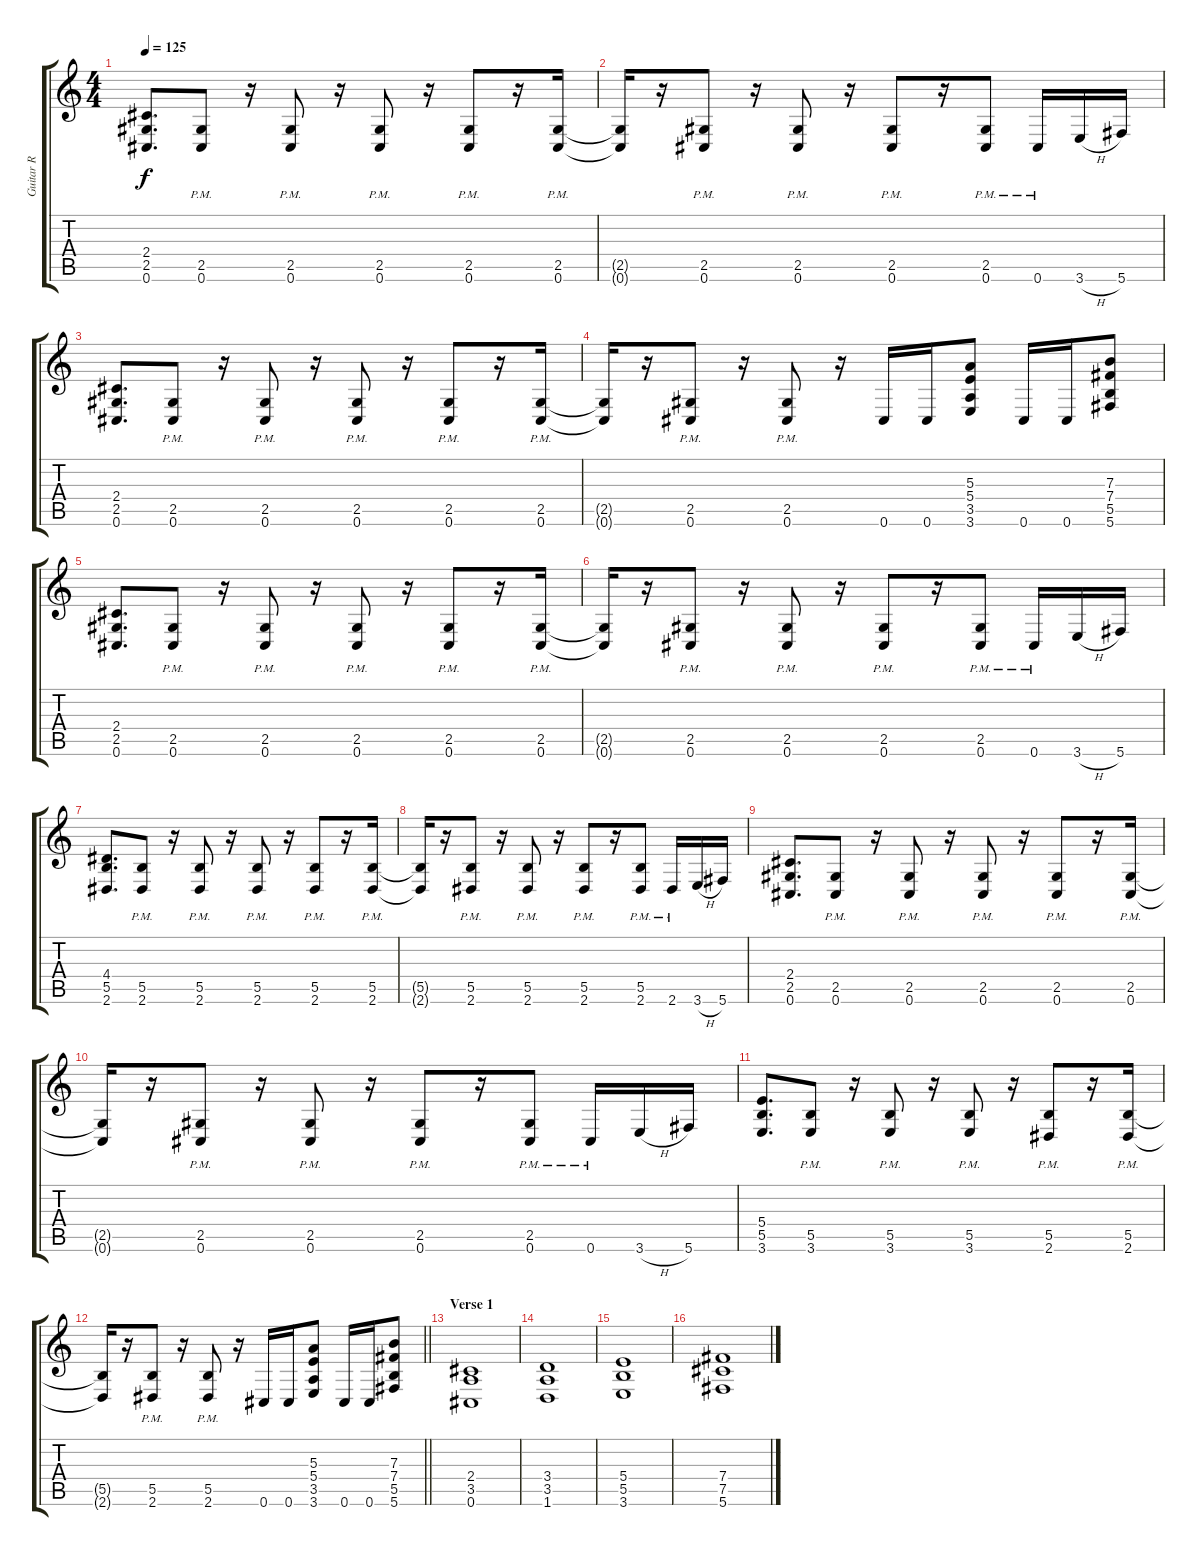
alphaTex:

\track ("Guitar R" "Guitar R") {instrument distortionguitar}
\staff {score tabs}
\tuning (Db4 Ab3 E3 B2 Gb2 Db2) {hide}
\ts (4 4)
\tempo 125
\clef g2
\ks c
(2.4 2.5 0.6).8{d dy f} (2.5{pm} 0.6{pm}).8 r.16 (2.5{pm} 0.6{pm}).8 r.16 (2.5{pm} 0.6{pm}).8 r.16 (2.5{pm} 0.6{pm}).8 r.16 (2.5{pm} 0.6{pm}).16 |
(2.5{t} 0.6{t}).16 r.16 (2.5{pm} 0.6{pm}).8 r.16 (2.5{pm} 0.6{pm}).8 r.16 (2.5{pm} 0.6{pm}).8 r.16 (2.5{pm} 0.6{pm}).8 0.6{pm}.16 3.6{h}.16 5.6.16 |
(2.4 2.5 0.6).8{d} (2.5{pm} 0.6{pm}).8 r.16 (2.5{pm} 0.6{pm}).8 r.16 (2.5{pm} 0.6{pm}).8 r.16 (2.5{pm} 0.6{pm}).8 r.16 (2.5{pm} 0.6{pm}).16 |
(2.5{t} 0.6{t}).16 r.16 (2.5{pm} 0.6{pm}).8 r.16 (2.5{pm} 0.6{pm}).8 r.16 0.6.16 0.6.16 (5.3 5.4 3.5 3.6).8 0.6.16 0.6.16 (7.3 7.4 5.5 5.6).8 |
(2.4 2.5 0.6).8{d} (2.5{pm} 0.6{pm}).8 r.16 (2.5{pm} 0.6{pm}).8 r.16 (2.5{pm} 0.6{pm}).8 r.16 (2.5{pm} 0.6{pm}).8 r.16 (2.5{pm} 0.6{pm}).16 |
(2.5{t} 0.6{t}).16 r.16 (2.5{pm} 0.6{pm}).8 r.16 (2.5{pm} 0.6{pm}).8 r.16 (2.5{pm} 0.6{pm}).8 r.16 (2.5{pm} 0.6{pm}).8 0.6{pm}.16 3.6{h}.16 5.6.16 |
(4.4 5.5 2.6).8{d} (5.5{pm} 2.6{pm}).8 r.16 (5.5{pm} 2.6{pm}).8 r.16 (5.5{pm} 2.6{pm}).8 r.16 (5.5{pm} 2.6{pm}).8 r.16 (5.5{pm} 2.6{pm}).16 |
(5.5{t} 2.6{t}).16 r.16 (5.5{pm} 2.6{pm}).8 r.16 (5.5{pm} 2.6{pm}).8 r.16 (5.5{pm} 2.6{pm}).8 r.16 (5.5{pm} 2.6{pm}).8 2.6{pm}.16 3.6{h}.16 5.6.16 |
(2.4 2.5 0.6).8{d} (2.5{pm} 0.6{pm}).8 r.16 (2.5{pm} 0.6{pm}).8 r.16 (2.5{pm} 0.6{pm}).8 r.16 (2.5{pm} 0.6{pm}).8 r.16 (2.5{pm} 0.6{pm}).16 |
(2.5{t} 0.6{t}).16 r.16 (2.5{pm} 0.6{pm}).8 r.16 (2.5{pm} 0.6{pm}).8 r.16 (2.5{pm} 0.6{pm}).8 r.16 (2.5{pm} 0.6{pm}).8 0.6{pm}.16 3.6{h}.16 5.6.16 |
(5.4 5.5 3.6).8{d} (5.5{pm} 3.6{pm}).8 r.16 (5.5{pm} 3.6{pm}).8 r.16 (5.5{pm} 3.6{pm}).8 r.16 (5.5{pm} 2.6{pm}).8 r.16 (5.5{pm} 2.6{pm}).16 |
\barLineRight lightlight
(5.5{t} 2.6{t}).16 r.16 (5.5{pm} 2.6{pm}).8 r.16 (5.5{pm} 2.6{pm}).8 r.16 0.6.16 0.6.16 (5.3 5.4 3.5 3.6).8 0.6.16 0.6.16 (7.3 7.4 5.5 5.6).8 |
\section ("" "Verse 1")
(2.4 3.5 0.6).1 |
(3.4 3.5 1.6).1 |
(5.4 5.5 3.6).1 |
(7.4 7.5 5.6).1
